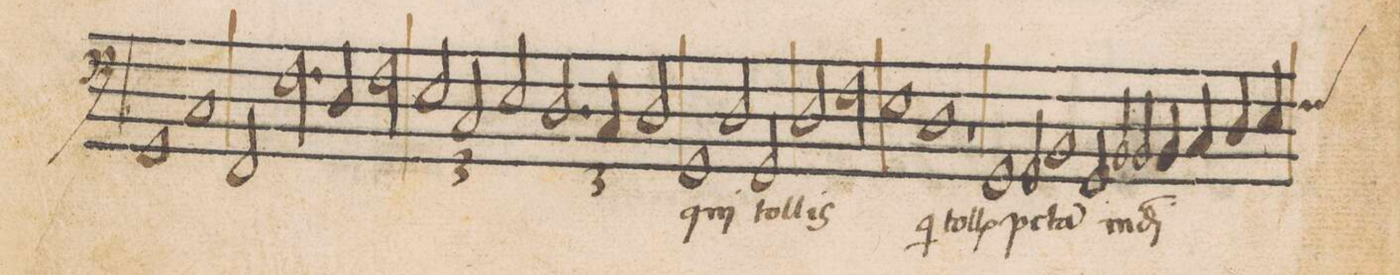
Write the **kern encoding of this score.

**kern	**text
*I"BASSVS	*
*clefF4	*
*k[b-]	*
*met(C|)	*
*M2/1	*
1r	.
=45-	=45-
1GG/	.
1C/	.
=46-	=46-
2FF/	.
2.F\	.
4D/	.
2F\	.
=47-	=47-
*Xbrackettup	*
3E/	.
3C/	.
3E/	.
3.D/	.
6C/	.
3D/	.
=48-	=48-
1GG/	qui
2D/	.
2GG/	tol-
=49-	=49-
2D/	-lis
2F\	.
1E\	.
=50-	=50-
1D\	.
1r	.
=51-	=51-
1GG/	q(ui)
2GG/	tol-
1BB-/	-l(is)
=52-	=52-
2GG/	p(e)c-
2BB-/	-(ca)-
2BB-/	-ta
=53-	=53-
4BB-/	m(un)-
4C/	.
4D/	-di
*custos:F	*
4E/	.
*-	*-
